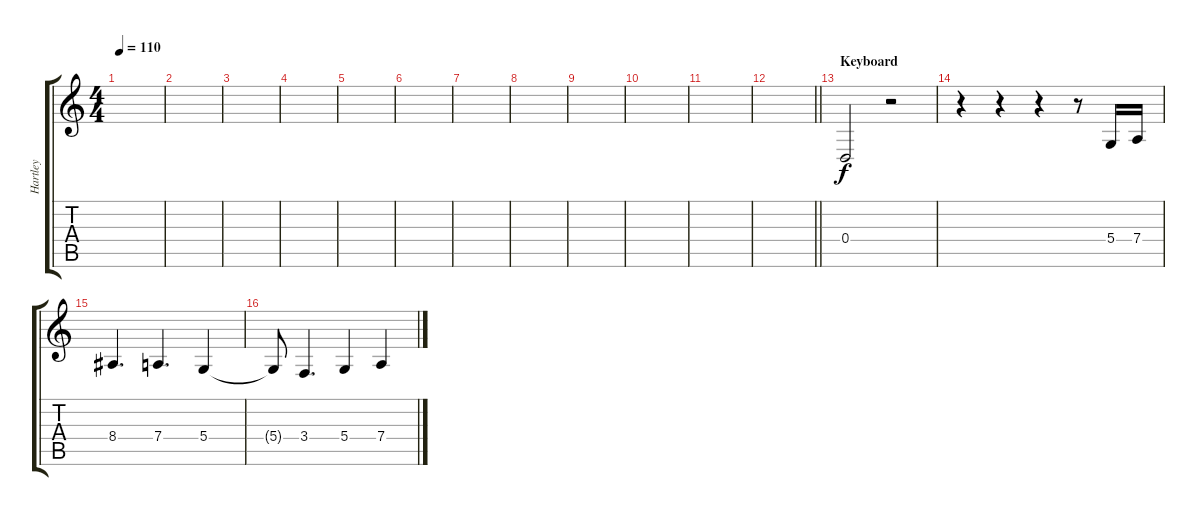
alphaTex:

\track ("Hartley" "Hartley") {instrument acousticgrandpiano}
\staff {score tabs}
\tuning (E4 B3 G3 D3 A2 E2) {hide}
\ts (4 4)
\tempo 110
\clef g2
\ks c
|
|
|
|
|
|
|
|
|
|
|
\barLineRight lightlight
|
\section ("" "Keyboard")
0.4.2 r.2 |
r.4 r.4 r.4 r.8 5.4.16 7.4.16 |
8.4.4{d} 7.4.4{d} 5.4.4 |
5.4{t}.8 3.4.4{d} 5.4.4 7.4.4
